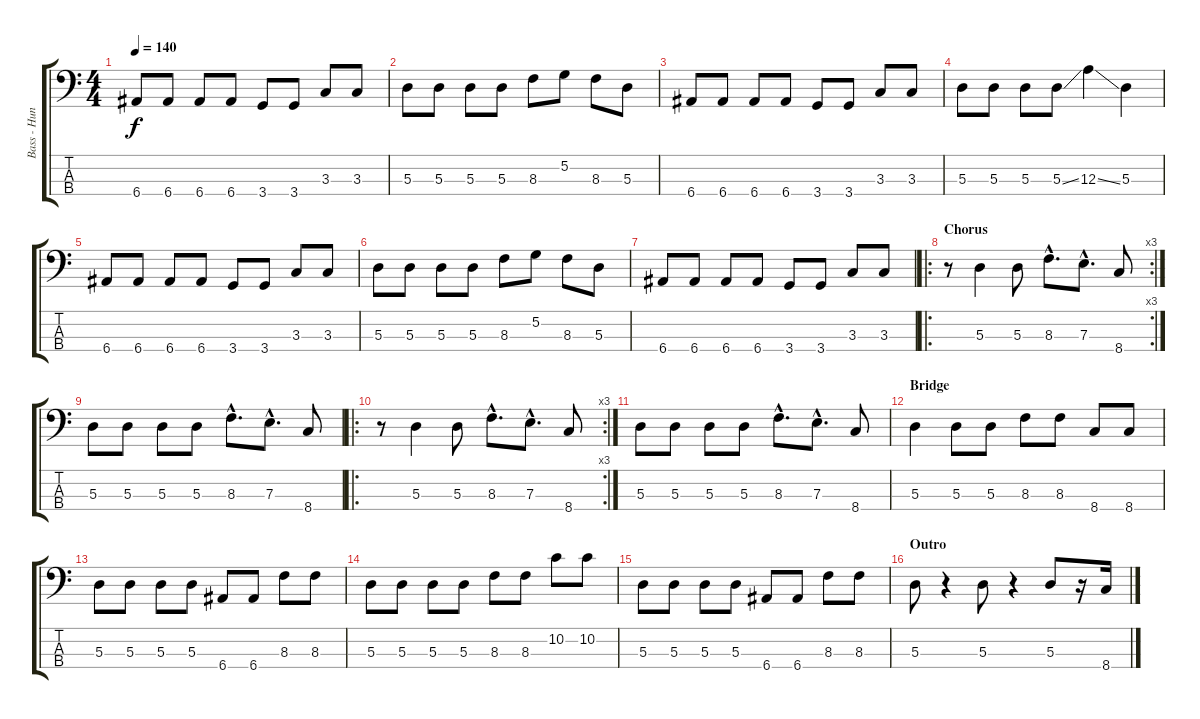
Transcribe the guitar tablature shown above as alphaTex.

\track ("Bass - Hunter" "Bass - Hun") {instrument electricbasspick}
\staff {score tabs}
\tuning (G2 D2 A1 E1) {hide}
\ts (4 4)
\tempo 140
\clef f4
\ks c
6.4.8{dy f} 6.4.8 6.4.8 6.4.8 3.4.8 3.4.8 3.3.8 3.3.8 |
5.3.8 5.3.8 5.3.8 5.3.8 8.3.8 5.2.8 8.3.8 5.3.8 |
6.4.8 6.4.8 6.4.8 6.4.8 3.4.8 3.4.8 3.3.8 3.3.8 |
5.3.8 5.3.8 5.3.8 5.3{ss}.8 12.3{ss}.4 5.3.4 |
6.4.8 6.4.8 6.4.8 6.4.8 3.4.8 3.4.8 3.3.8 3.3.8 |
5.3.8 5.3.8 5.3.8 5.3.8 8.3.8 5.2.8 8.3.8 5.3.8 |
6.4.8 6.4.8 6.4.8 6.4.8 3.4.8 3.4.8 3.3.8 3.3.8 |
\ro
\rc 3
\section ("" "Chorus")
r.8 5.3.4 5.3.8 8.3{hac}.8{d} 7.3{hac}.8{d} 8.4.8 |
5.3.8 5.3.8 5.3.8 5.3.8 8.3{hac}.8{d} 7.3{hac}.8{d} 8.4.8 |
\ro
\rc 3
r.8 5.3.4 5.3.8 8.3{hac}.8{d} 7.3{hac}.8{d} 8.4.8 |
5.3.8 5.3.8 5.3.8 5.3.8 8.3{hac}.8{d} 7.3{hac}.8{d} 8.4.8 |
\section ("" "Bridge")
5.3.4 5.3.8 5.3.8 8.3.8 8.3.8 8.4.8 8.4.8 |
5.3.8 5.3.8 5.3.8 5.3.8 6.4.8 6.4.8 8.3.8 8.3.8 |
5.3.8 5.3.8 5.3.8 5.3.8 8.3.8 8.3.8 10.2.8 10.2.8 |
5.3.8 5.3.8 5.3.8 5.3.8 6.4.8 6.4.8 8.3.8 8.3.8 |
\section ("" "Outro")
5.3.8 r.4 5.3.8 r.4 5.3.8 r.16 8.4.16
